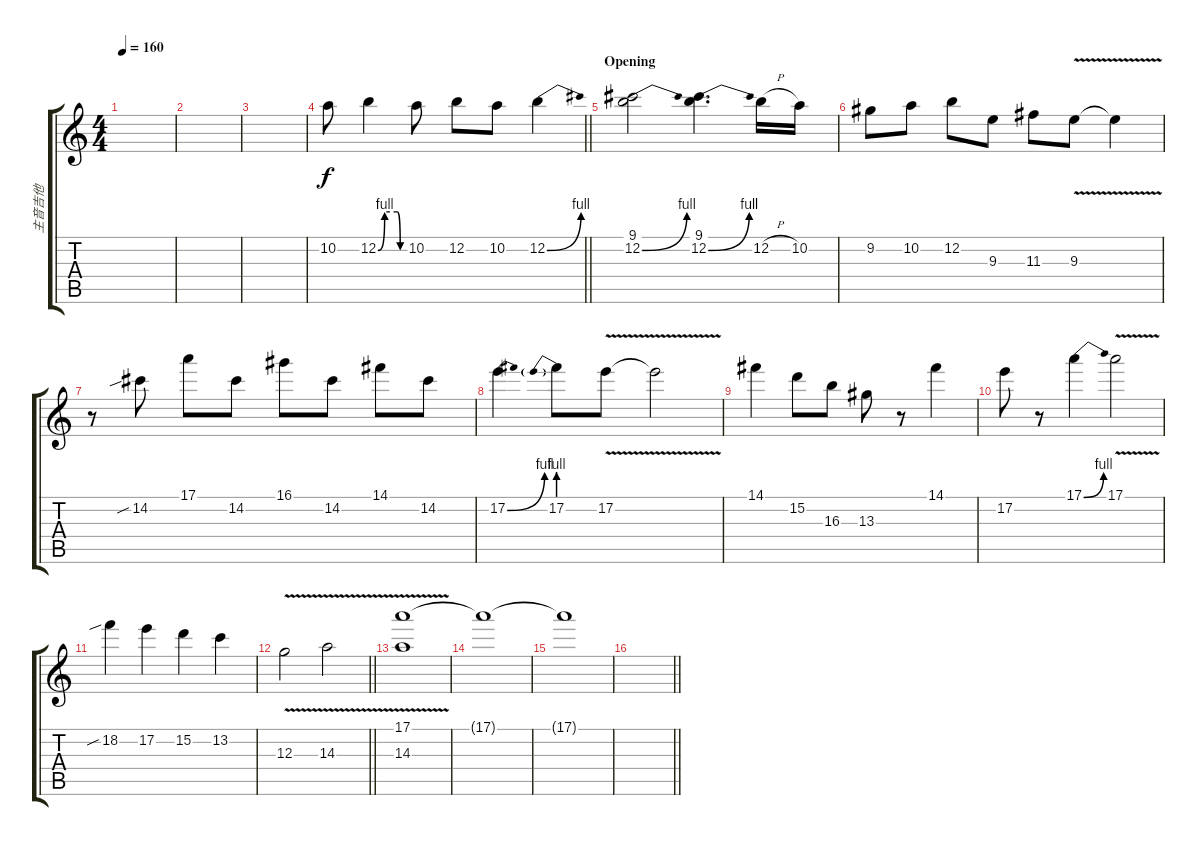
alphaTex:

\track ("主音吉他" "主音吉他") {instrument overdrivenguitar}
\staff {score tabs}
\tuning (E4 B3 G3 D3 A2 E2) {hide}
\ts (4 4)
\tempo 160
\clef g2
\ks c
|
|
|
\barLineRight lightlight
10.2.8 12.2{be (custom 0 0 15 4 43 4 50 0 60 0)}.4 10.2.8 12.2.8 10.2.8 12.2{be (bend 0 0 60 4)}.4 |
\section ("" "Opening")
(9.1 12.2{be (bend 0 0 60 4)}).2 (9.1 12.2{be (bend 0 0 60 4)}).4{d} 12.2{h}.16 10.2.16 |
9.2.8 10.2.8 12.2.8 9.3.8 11.3.8 9.3{v}.8 9.3{t}.4 |
r.8 14.2{sib}.8 17.1.8 14.2.8 16.1.8 14.2.8 14.1.8 14.2.8 |
17.2{be (bend 0 0 60 4)}.4 17.2{be (prebend 0 4 60 4)}.8 17.2{v}.8 17.2{t}.2 |
14.1.4 15.2.8 16.3.8 13.3.8 r.8 14.1.4 |
17.2.8 r.8 17.1{be (bend 0 0 60 4)}.4 17.1{v}.2 |
18.2{sib}.4 17.2.4 15.2.4 13.2.4 |
\barLineRight lightlight
12.3{v}.2 14.3{v}.2 |
(17.1 14.3{v}).1 |
17.1{t}.1 |
17.1{t}.1 |
\barLineRight lightlight
